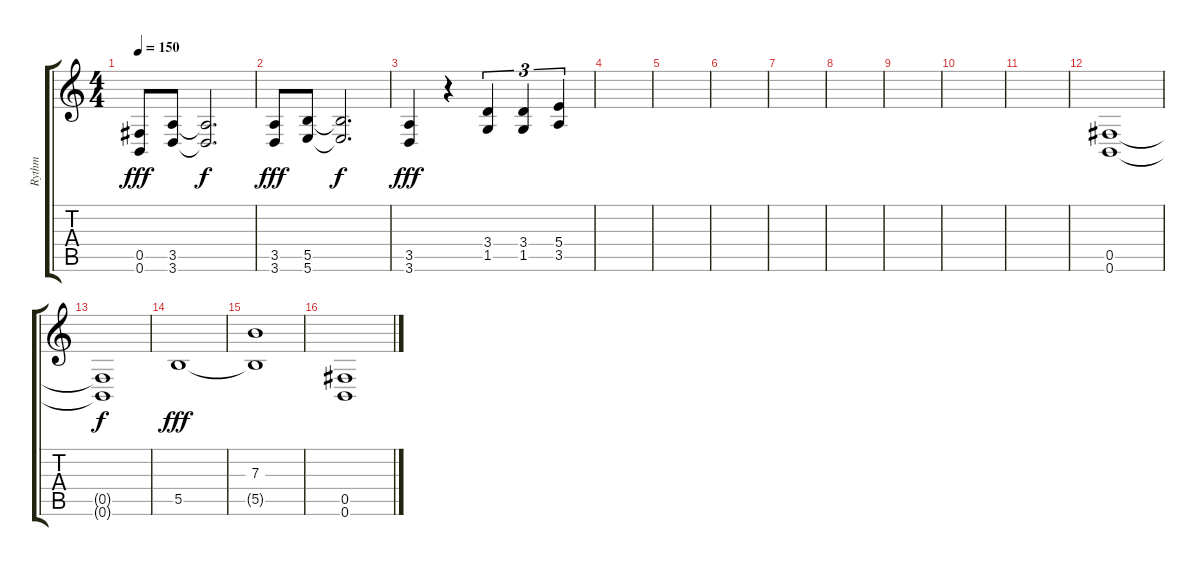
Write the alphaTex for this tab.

\track ("Rythm" "Rythm") {instrument distortionguitar}
\staff {score tabs}
\tuning (Db4 Ab3 E3 B2 Gb2 B1) {hide}
\ts (4 4)
\tempo 150
\clef g2
\ks c
(0.5 0.6).8{dy fff} (3.5 3.6).8 (3.5{t} 3.6{t}).2{d dy f} |
(3.5 3.6).8{dy fff} (5.5 5.6).8 (5.5{t} 5.6{t}).2{d dy f} |
(3.5 3.6).4{dy fff} r.4 (3.4 1.5).4{tu (3 2)} (3.4 1.5).4{tu (3 2)} (5.4 3.5).4{tu (3 2)} |
|
|
|
|
|
|
|
|
(0.5 0.6).1 |
(0.5{t} 0.6{t}).1{dy f} |
5.5.1{dy fff} |
(7.3 5.5{t}).1 |
(0.5 0.6).1
